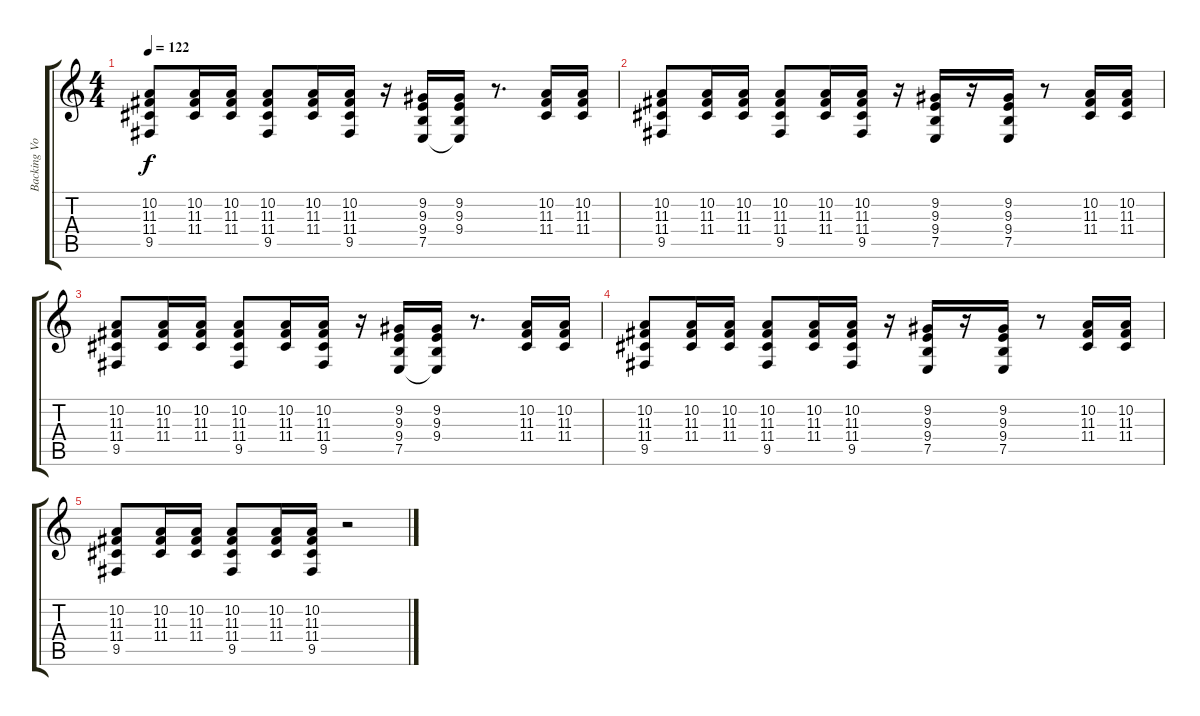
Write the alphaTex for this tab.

\track ("Backing Vocals" "Backing Vo") {instrument tangoaccordion}
\staff {score tabs}
\tuning (E4 B3 G3 D3 A2 E2) {hide}
\ts (4 4)
\tempo 122
\clef g2
\ks c
(10.2 11.3 11.4 9.5).8{dy f} (10.2 11.3 11.4).16 (10.2 11.3 11.4).16 (10.2 11.3 11.4 9.5).8 (10.2 11.3 11.4).16 (10.2 11.3 11.4 9.5).16 r.16 (9.2 9.3 9.4 7.5).16 (9.2 9.3 9.4 7.5{t}).16 r.8{d} (10.2 11.3 11.4).16{volume 7 instrument electricpiano1} (10.2 11.3 11.4).16 |
(10.2 11.3 11.4 9.5).8 (10.2 11.3 11.4).16 (10.2 11.3 11.4).16 (10.2 11.3 11.4 9.5).8 (10.2 11.3 11.4).16 (10.2 11.3 11.4 9.5).16 r.16 (9.2 9.3 9.4 7.5).16 r.16 (9.2 9.3 9.4 7.5).16 r.8 (10.2 11.3 11.4).16 (10.2 11.3 11.4).16 |
(10.2 11.3 11.4 9.5).8 (10.2 11.3 11.4).16 (10.2 11.3 11.4).16 (10.2 11.3 11.4 9.5).8 (10.2 11.3 11.4).16 (10.2 11.3 11.4 9.5).16 r.16 (9.2 9.3 9.4 7.5).16 (9.2 9.3 9.4 7.5{t}).16 r.8{d} (10.2 11.3 11.4).16 (10.2 11.3 11.4).16 |
(10.2 11.3 11.4 9.5).8 (10.2 11.3 11.4).16 (10.2 11.3 11.4).16 (10.2 11.3 11.4 9.5).8 (10.2 11.3 11.4).16 (10.2 11.3 11.4 9.5).16 r.16 (9.2 9.3 9.4 7.5).16 r.16 (9.2 9.3 9.4 7.5).16 r.8 (10.2 11.3 11.4).16 (10.2 11.3 11.4).16 |
(10.2 11.3 11.4 9.5).8 (10.2 11.3 11.4).16 (10.2 11.3 11.4).16 (10.2 11.3 11.4 9.5).8 (10.2 11.3 11.4).16 (10.2 11.3 11.4 9.5).16 r.2
